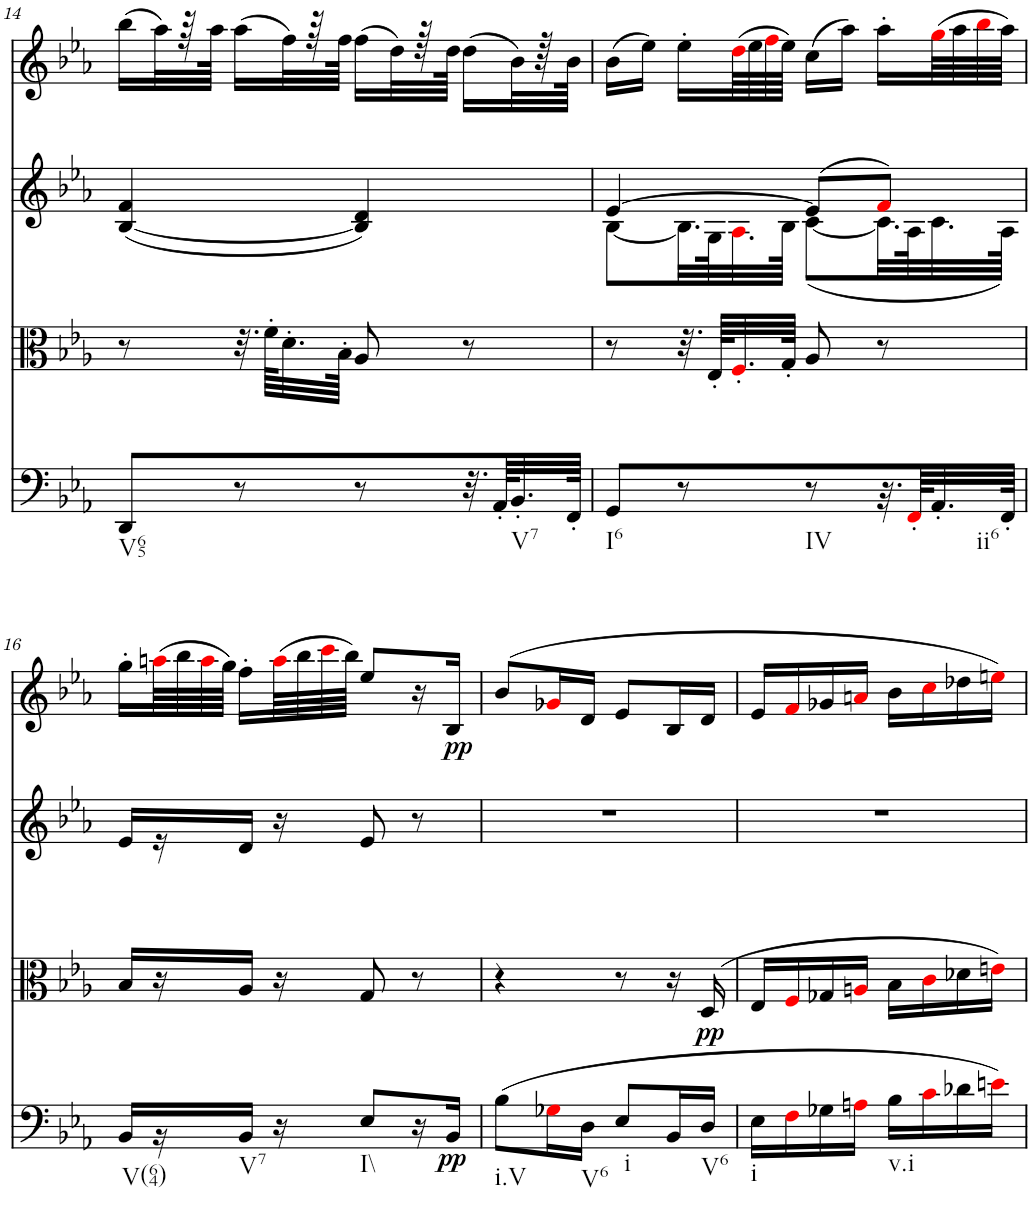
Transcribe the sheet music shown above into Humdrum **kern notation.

**kern	**dynam	**kern	**dynam	**kern	**kern	**dynam
*part4	*part4	*part3	*part3	*part2	*part1	*part1
*staff4	*staff4	*staff3	*staff3	*staff2	*staff1	*staff1
*I"Violoncello	*	*I"Viola	*	*I"Violin II	*I"Violin I	*
*I'Vc	*	*I'Vla	*	*I'Vln	*I'Vln	*
!!LO:PB:g=z
*clefF4	*	*clefC3	*	*clefG2	*clefG2	*
*k[b-e-a-]	*	*k[b-e-a-]	*	*k[b-e-a-]	*k[b-e-a-]	*
*E-:	*	*E-:	*	*E-:	*E-:	*
*M2/4	*	*M2/4	*	*M2/4	*M2/4	*
=14	=14	=14	=14	=14	=14	=14
!LO:TX:b:t=V65	!	!	!	!	!	!
8DD/L	.	8r	.	([4B-/ 4f/	(16bb-\LL	.
.	.	.	.	.	32aa-\L)	.
.	.	.	.	.	64r	.
.	.	.	.	.	64aa-\JJJJ	.
8r	.	32.r	.	.	(16aa-\LL	.
.	.	64f'\KLLL	.	.	.	.
.	.	32.d'\	.	.	32ff\L)	.
.	.	.	.	.	64r	.
.	.	64B-'\JJJk	.	.	64ff\JJJJ	.
8r	.	8A-/	.	4B-/] 4d/)	(16ff\LL	.
.	.	.	.	.	32dd\L)	.
.	.	.	.	.	64r	.
.	.	.	.	.	64dd\JJJJ	.
32.r	.	8r	.	.	(16dd\LL	.
64AA-'/K	.	.	.	.	.	.
!LO:TX:b:t=V7	!	!	!	!	!	!
32.BB-'/	.	.	.	.	32b-\L)	.
.	.	.	.	.	64r	.
64FF'/JJJk	.	.	.	.	64b-\JJJJ	.
=15	=15	=15	=15	=15	=15	=15
*	*	*	*	*^	*	*
!LO:TX:b:t=I6	!	!	!	!	!	!	!
8GG/L	.	8r	.	[>4e-/	[<8B-\L	(16b-\LL	.
.	.	.	.	.	.	16ee-\JJ)	.
8r	.	32.r	.	.	32.B-\LL]	16ee-'\LL	.
.	.	64E-'/KLLL	.	.	64G\K	.	.
.	.	32.F'i/	.	.	32.A-i\	(64ddi\LL	.
.	.	.	.	.	.	64ee-\	.
.	.	.	.	.	.	64ffi\	.
.	.	64G'/JJJk	.	.	64B-\JJJk	64ee-\JJJJ)	.
!LO:TX:b:t=IV	!	!	!	!	!	!	!
8r	.	8A-/	.	(8e-/L]	([<8c\L	(16cc\LL	.
.	.	.	.	.	.	16aa-\JJ)	.
32.r	.	8r	.	8fi/J)	32.c\LL]	16aa-'\LL	.
64FF'i/K	.	.	.	.	64A-\K	.	.
!LO:TX:b:t=ii6	!	!	!	!	!	!	!
32.AA-'/	.	.	.	.	32.c\	(64ggi\LL	.
.	.	.	.	.	.	64aa-\	.
.	.	.	.	.	.	64bb-i\	.
64FF'/JJJk	.	.	.	.	64A-\JJJk)	64aa-\JJJJ)	.
!!LO:LB:g=z
=16	=16	=16	=16	=16	=16	=16	=16
!LO:TX:b:t=V(64)	!	!	!	!	!	!	!
*	*	*	*	*v	*v	*	*
16BB-/LL	.	16B-/LL	.	16e-/LL	16gg'\LL	.
16r	.	16r	.	16r	(64aani\LL	.
.	.	.	.	.	64bb-\	.
.	.	.	.	.	64aai\	.
.	.	.	.	.	64gg\JJJJ)	.
!LO:TX:b:t=V7	!	!	!	!	!	!
16BB-/JJ	.	16A-/JJ	.	16d/JJ	16ff'\LL	.
16r	.	16r	.	16r	(64aai\LL	.
.	.	.	.	.	64bb-\	.
.	.	.	.	.	64ccci\	.
.	.	.	.	.	64bb-\JJJJ)	.
!LO:TX:b:t=I\\	!	!	!	!	!	!
8E-/L	.	8G/	.	8e-/	8ee-/L	.
16r	.	8r	.	8r	16r	.
!	!LO:DY:b	!	!	!	!	!LO:DY:b
16BB-/JJ	pp	.	.	.	16B-/JJ	pp
=17	=17	=17	=17	=17	=17	=17
!LO:TX:b:t=i.V	!	!	!	!	!	!
(8B-\L	.	4r	.	2r	(8b-/L	.
16G-Xi\L	.	.	.	.	16g-Xi/L	.
!LO:TX:b:t=V6	!	!	!	!	!	!
16D\JJ	.	.	.	.	16d/JJ	.
!LO:TX:b:t=i	!	!	!	!	!	!
8E-/L	.	8r	.	.	8e-/L	.
16BB-/L	.	16r	.	.	16B-/L	.
!LO:TX:b:t=V6	!	!	!	!	!	!
!	!	!	!LO:DY:b	!	!	!
16D/JJ	.	(16D/	pp	.	16d/JJ	.
=18	=18	=18	=18	=18	=18	=18
!LO:TX:b:t=i	!	!	!	!	!	!
16E-\LL	.	16E-/LL	.	2r	16e-/LL	.
16Fi\	.	16Fi/	.	.	16fi/	.
16G-X\	.	16G-X/	.	.	16g-X/	.
16Ani\JJ	.	16Ani/JJ	.	.	16ani/JJ	.
!LO:TX:b:t=v.i	!	!	!	!	!	!
16B-\LL	.	16B-\LL	.	.	16b-\LL	.
16ci\	.	16ci\	.	.	16cci\	.
16d-X\	.	16d-X\	.	.	16dd-X\	.
16eni\JJ)	.	16eni\JJ)	.	.	16eeni\JJ)	.
=	=	=	=	=	=	=
*-	*-	*-	*-	*-	*-	*-
